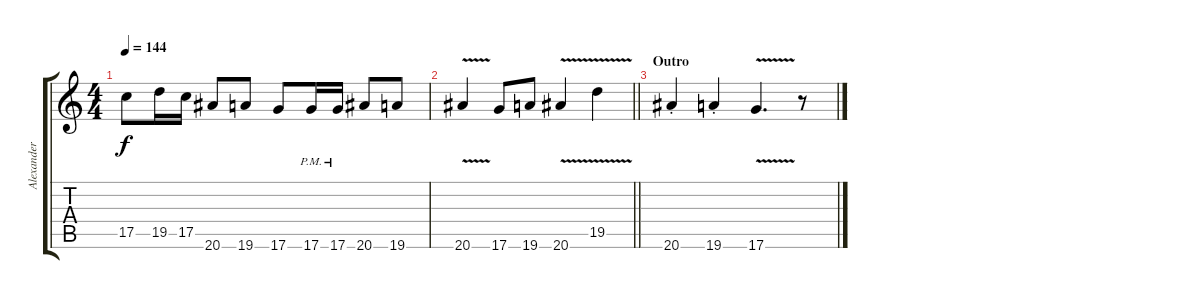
\track ("Alexander (Rythm Guitar)" "Alexander ") {instrument overdrivenguitar}
\staff {score tabs}
\tuning (D4 A3 F3 C3 G2 D2) {hide}
\ts (4 4)
\tempo 144
\clef g2
\ks c
17.5.8{dy f} 19.5.16 17.5.16 20.6.8 19.6.8 17.6.8 17.6{pm}.16 17.6{pm}.16 20.6.8 19.6.8 |
\barLineRight lightlight
20.6{v}.4 17.6.8 19.6.8 20.6{v}.4 19.5{v}.4 |
\section ("" "Outro")
20.6{st}.4 19.6{st}.4 17.6{v}.4{d} r.8
